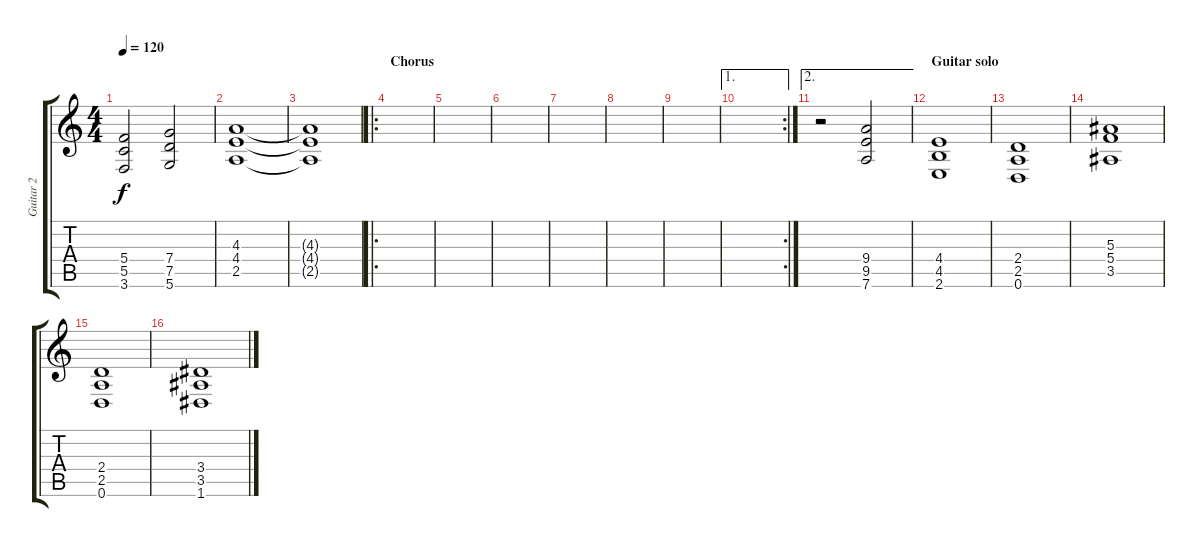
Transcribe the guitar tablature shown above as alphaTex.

\track ("Guitar 2" "Guitar 2") {instrument distortionguitar}
\staff {score tabs}
\tuning (D4 A3 F3 C3 G2 D2) {hide}
\ts (4 4)
\tempo 120
\clef g2
\ks c
(5.4 5.5 3.6).2{dy f} (7.4 7.5 5.6).2 |
(4.3 4.4 2.5).1{volume 0} |
(4.3{t} 4.4{t} 2.5{t}).1 |
\ro
\section ("" "Chorus")
|
|
|
|
|
|
\ae 1
\rc 2
|
\ae 2
r.2 (9.4 9.5 7.6).2 |
\section ("" "Guitar solo")
(4.4 4.5 2.6).1 |
(2.4 2.5 0.6).1 |
(5.3 5.4 3.5).1 |
(2.4 2.5 0.6).1 |
(3.4 3.5 1.6).1
